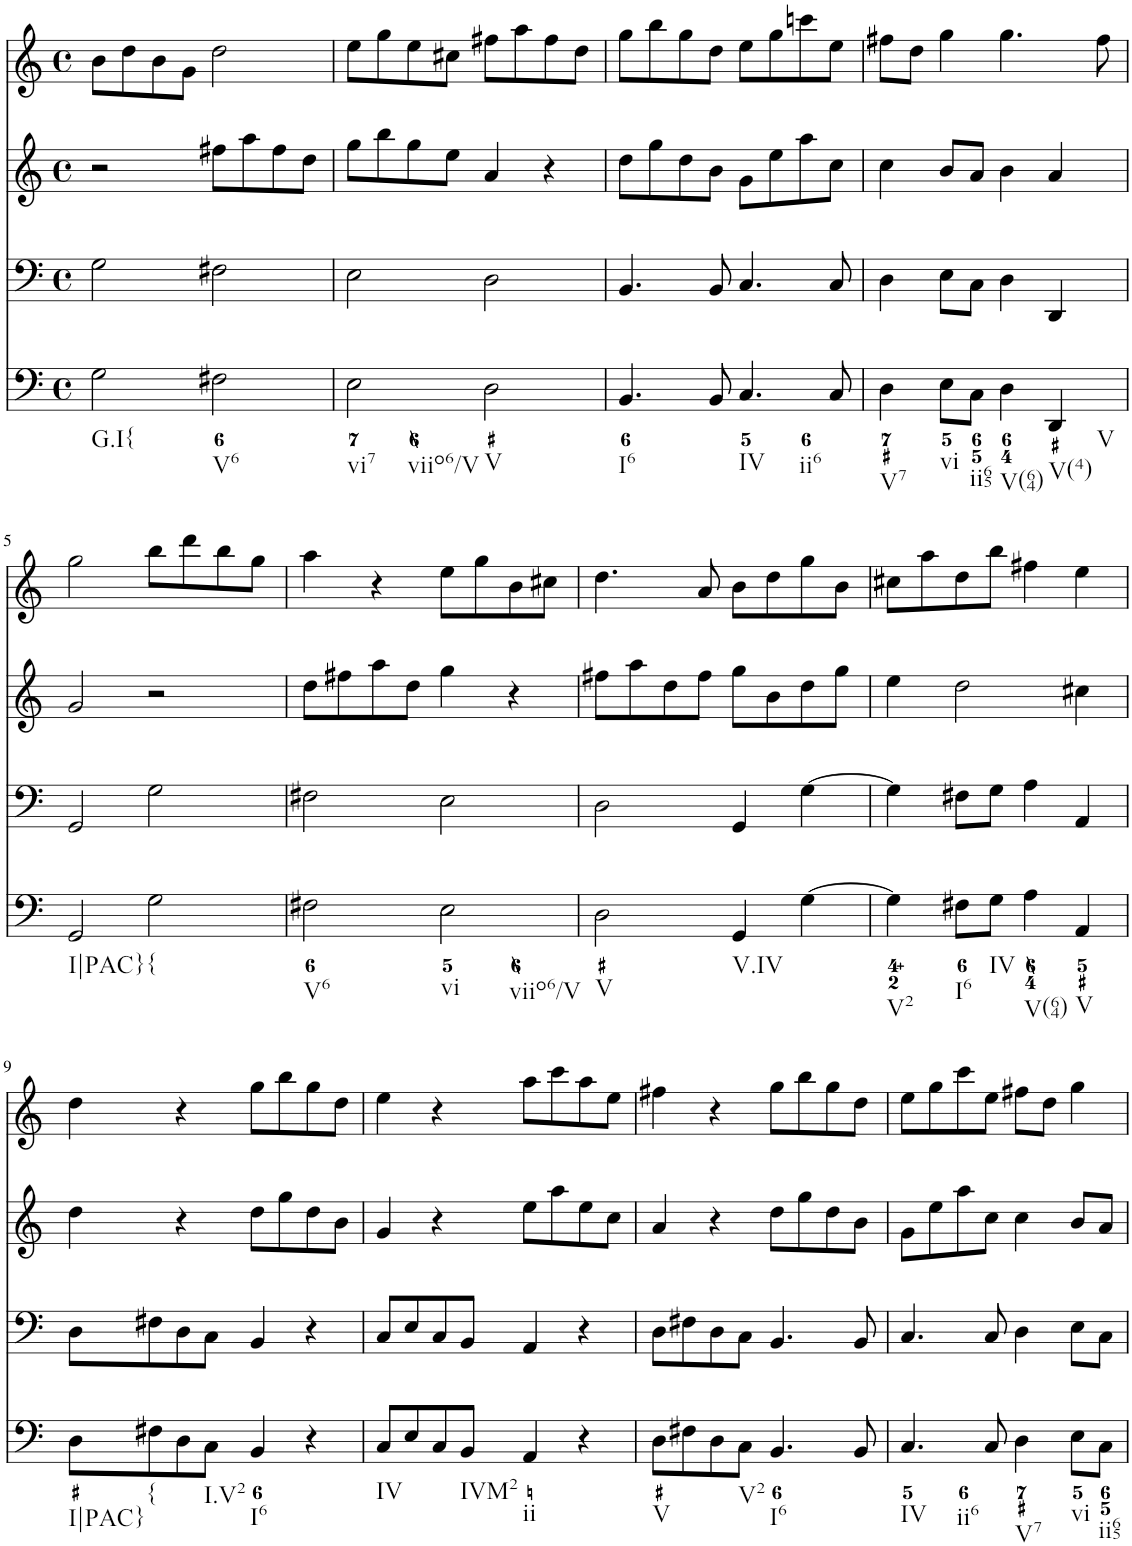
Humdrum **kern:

**kern	**kern	**kern	**kern
*part4	*part3	*part2	*part1
*staff4	*staff3	*staff2	*staff1
*I"Piano	*I"Piano	*I"Piano	*I"Piano
*I'Pno	*I'Pno	*I'Pno	*I'Pno
*clefF4	*clefF4	*clefG2	*clefG2
*k[]	*k[]	*k[]	*k[]
*M4/4	*M4/4	*M4/4	*M4/4
*met(c)	*met(c)	*met(c)	*met(c)
=1	=1	=1	=1
2G\	2G\	2r	8b\L
.	.	.	8dd\
.	.	.	8b\
.	.	.	8g\J
2F#X\	2F#X\	8ff#X\L	2dd\
.	.	8aa\	.
.	.	8ff#\	.
.	.	8dd\J	.
=2	=2	=2	=2
2E\	2E\	8gg\L	8ee\L
.	.	8bb\	8gg\
.	.	8gg\	8ee\
.	.	8ee\J	8cc#X\J
2D\	2D\	4a/	8ff#X\L
.	.	.	8aa\
.	.	4r	8ff#\
.	.	.	8dd\J
=3	=3	=3	=3
4.BB/	4.BB/	8dd\L	8gg\L
.	.	8gg\	8bb\
.	.	8dd\	8gg\
8BB/	8BB/	8b\J	8dd\J
4.C/	4.C/	8g\L	8ee\L
.	.	8ee\	8gg\
.	.	8aa\	8cccn\
8C/	8C/	8cc\J	8ee\J
=4	=4	=4	=4
4D\	4D\	4cc\	8ff#X\L
.	.	.	8dd\J
8E\L	8E\L	8b/L	4gg\
8C\J	8C\J	8a/J	.
4D\	4D\	4b\	4.gg\
4DD/	4DD/	4a/	.
.	.	.	8ff#\
!!LO:LB:g=z
=5	=5	=5	=5
2GG/	2GG/	2g/	2gg\
2G\	2G\	2r	8bb\L
.	.	.	8ddd\
.	.	.	8bb\
.	.	.	8gg\J
=6	=6	=6	=6
2F#X\	2F#X\	8dd\L	4aa\
.	.	8ff#X\	.
.	.	8aa\	4r
.	.	8dd\J	.
2E\	2E\	4gg\	8ee\L
.	.	.	8gg\
.	.	4r	8b\
.	.	.	8cc#X\J
=7	=7	=7	=7
2D\	2D\	8ff#X\L	4.dd\
.	.	8aa\	.
.	.	8dd\	.
.	.	8ff#\J	8a/
4GG/	4GG/	8gg\L	8b\L
.	.	8b\	8dd\
[4G\	[4G\	8dd\	8gg\
.	.	8gg\J	8b\J
=8	=8	=8	=8
4G\]	4G\]	4ee\	8cc#X\L
.	.	.	8aa\
8F#X\L	8F#X\L	2dd\	8dd\
8G\J	8G\J	.	8bb\J
4A\	4A\	.	4ff#X\
4AA/	4AA/	4cc#X\	4ee\
!!LO:LB:g=z
=9	=9	=9	=9
8D\L	8D\L	4dd\	4dd\
8F#X\	8F#X\	.	.
8D\	8D\	4r	4r
8C\J	8C\J	.	.
4BB/	4BB/	8dd\L	8gg\L
.	.	8gg\	8bb\
4r	4r	8dd\	8gg\
.	.	8b\J	8dd\J
=10	=10	=10	=10
8C/L	8C/L	4g/	4ee\
8E/	8E/	.	.
8C/	8C/	4r	4r
8BB/J	8BB/J	.	.
4AA/	4AA/	8ee\L	8aa\L
.	.	8aa\	8ccc\
4r	4r	8ee\	8aa\
.	.	8cc\J	8ee\J
=11	=11	=11	=11
8D\L	8D\L	4a/	4ff#X\
8F#X\	8F#X\	.	.
8D\	8D\	4r	4r
8C\J	8C\J	.	.
4.BB/	4.BB/	8dd\L	8gg\L
.	.	8gg\	8bb\
.	.	8dd\	8gg\
8BB/	8BB/	8b\J	8dd\J
=12	=12	=12	=12
4.C/	4.C/	8g\L	8ee\L
.	.	8ee\	8gg\
.	.	8aa\	8ccc\
8C/	8C/	8cc\J	8ee\J
4D\	4D\	4cc\	8ff#X\L
.	.	.	8dd\J
8E\L	8E\L	8b/L	4gg\
8C\J	8C\J	8a/J	.
=	=	=	=
*-	*-	*-	*-
